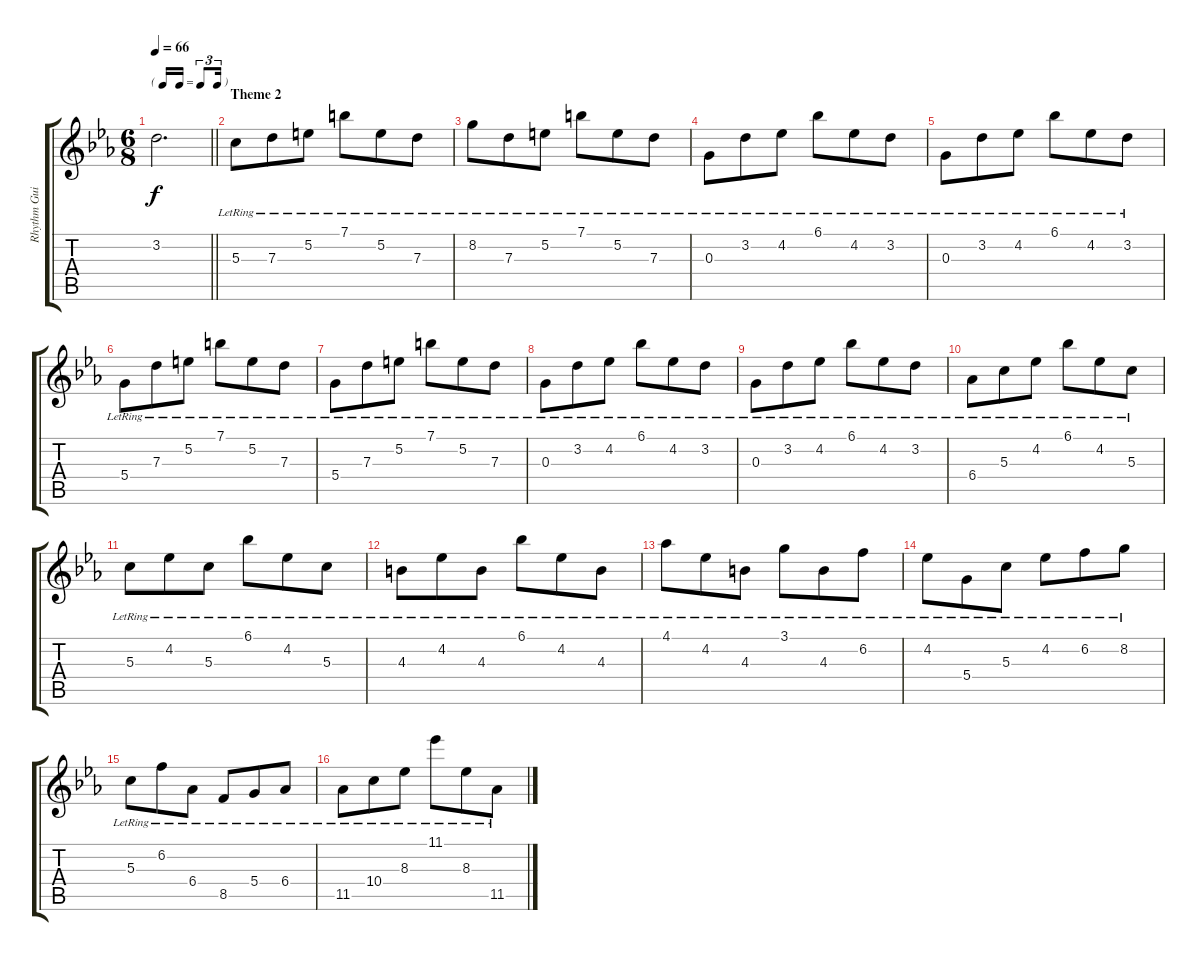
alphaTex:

\track ("Rhythm Guitar II" "Rhythm Gui") {instrument electricguitarjazz}
\staff {score tabs}
\tuning (E4 B3 G3 D3 A2 E2) {hide}
\ts (6 8)
\tf triplet16th
\tempo 66
\clef g2
\barLineRight lightlight
\ks cminor
3.2{t}.2{d dy f} |
\section ("" "Theme 2")
5.3{lr}.8 7.3{lr}.8 5.2{lr}.8 7.1{lr}.8 5.2{lr}.8 7.3{lr}.8 |
8.2{lr}.8 7.3{lr}.8 5.2{lr}.8 7.1{lr}.8 5.2{lr}.8 7.3{lr}.8 |
0.3{lr}.8 3.2{lr}.8 4.2{lr}.8 6.1{lr}.8 4.2{lr}.8 3.2{lr}.8 |
0.3{lr}.8 3.2{lr}.8 4.2{lr}.8 6.1{lr}.8 4.2{lr}.8 3.2{lr}.8 |
5.4{lr}.8 7.3{lr}.8 5.2{lr}.8 7.1{lr}.8 5.2{lr}.8 7.3{lr}.8 |
5.4{lr}.8 7.3{lr}.8 5.2{lr}.8 7.1{lr}.8 5.2{lr}.8 7.3{lr}.8 |
0.3{lr}.8 3.2{lr}.8 4.2{lr}.8 6.1{lr}.8 4.2{lr}.8 3.2{lr}.8 |
0.3{lr}.8 3.2{lr}.8 4.2{lr}.8 6.1{lr}.8 4.2{lr}.8 3.2{lr}.8 |
6.4{lr}.8 5.3{lr}.8 4.2{lr}.8 6.1{lr}.8 4.2{lr}.8 5.3{lr}.8 |
5.3{lr}.8 4.2{lr}.8 5.3{lr}.8 6.1{lr}.8 4.2{lr}.8 5.3{lr}.8 |
4.3{lr}.8 4.2{lr}.8 4.3{lr}.8 6.1{lr}.8 4.2{lr}.8 4.3{lr}.8 |
4.1{lr}.8 4.2{lr}.8 4.3{lr}.8 3.1{lr}.8 4.3{lr}.8 6.2{lr}.8 |
4.2{lr}.8 5.4{lr}.8 5.3{lr}.8 4.2{lr}.8 6.2{lr}.8 8.2{lr}.8 |
5.3{lr}.8 6.2{lr}.8 6.4{lr}.8 8.5{lr}.8 5.4{lr}.8 6.4{lr}.8 |
11.5{lr}.8 10.4{lr}.8 8.3{lr}.8 11.1{lr}.8 8.3{lr}.8 11.5{lr}.8
